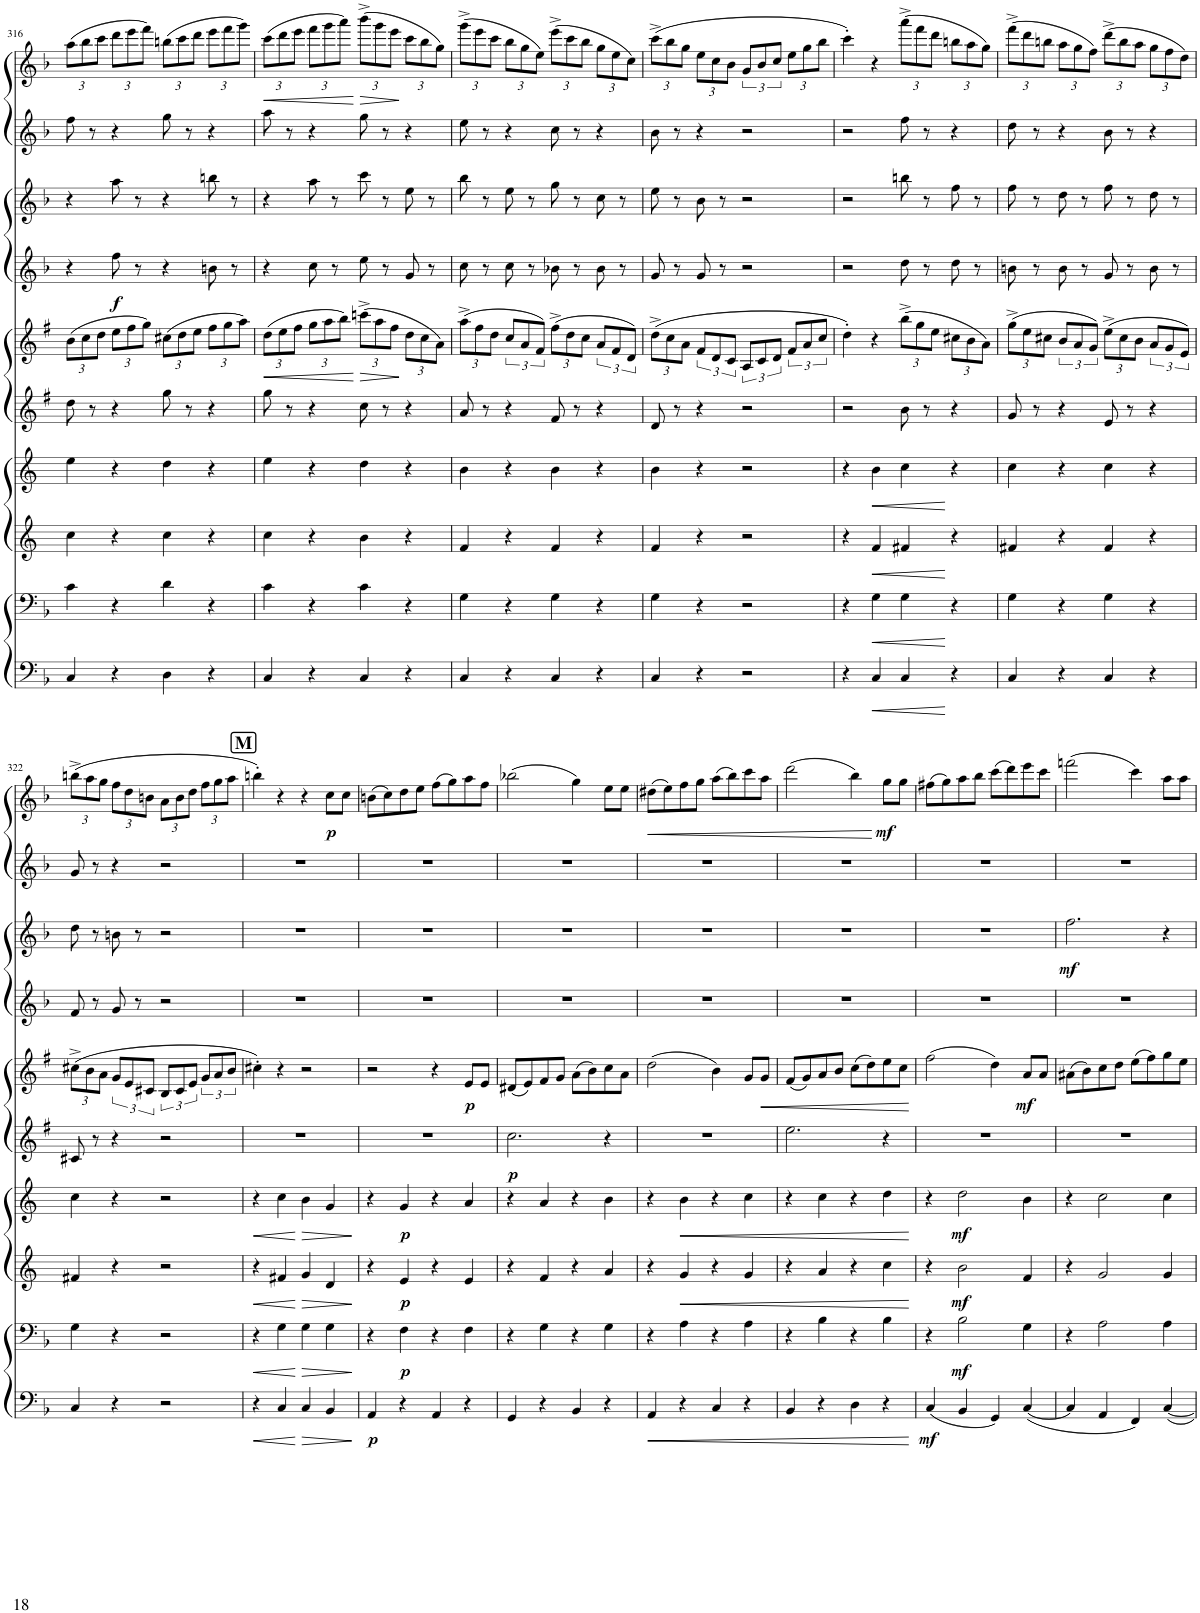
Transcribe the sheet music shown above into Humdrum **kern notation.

**kern	**dynam	**kern	**dynam	**kern	**dynam	**kern	**dynam	**kern	**dynam	**kern	**dynam	**kern	**dynam	**kern	**dynam	**kern	**kern	**dynam
*part10	*part10	*part9	*part9	*part8	*part8	*part7	*part7	*part6	*part6	*part5	*part5	*part4	*part4	*part3	*part3	*part2	*part1	*part1
*staff10	*staff10	*staff9	*staff9	*staff8	*staff8	*staff7	*staff7	*staff6	*staff6	*staff5	*staff5	*staff4	*staff4	*staff3	*staff3	*staff2	*staff1	*staff1
*I"Bassoon 2	*	*I"Bassoon 1	*	*I"Horn 2 in F	*	*I"Horn 1 in F	*	*I"Clarinet 2 in Bb	*	*I"Clarinet 1 in Bb	*	*I"Oboe 2	*	*I"Oboe 1	*	*I"Flute 2	*I"Flute 1	*
*I'Bsn	*	*I'Bsn	*	*I'Hn	*	*I'Hn	*	*I'Cl	*	*I'Cl	*	*I'Ob	*	*I'Ob	*	*I'Fl	*I'Fl	*
!!LO:PB:g=z
*clefF4	*	*clefF4	*	*clefG2	*	*clefG2	*	*clefG2	*	*clefG2	*	*clefG2	*	*clefG2	*	*clefG2	*clefG2	*
*	*	*	*	*Trd4c7	*	*Trd4c7	*	*Trd1c2	*	*Trd1c2	*	*	*	*	*	*	*	*
*k[b-]	*	*k[b-]	*	*k[]	*	*k[]	*	*k[f#]	*	*k[f#]	*	*k[b-]	*	*k[b-]	*	*k[b-]	*k[b-]	*
*M4/4	*	*M4/4	*	*M4/4	*	*M4/4	*	*M4/4	*	*M4/4	*	*M4/4	*	*M4/4	*	*M4/4	*M4/4	*
*met(c)	*	*met(c)	*	*met(c)	*	*met(c)	*	*met(c)	*	*met(c)	*	*met(c)	*	*met(c)	*	*met(c)	*met(c)	*
*	*	*	*	*	*	*	*	*	*	*Xbrackettup	*	*	*	*	*	*	*Xbrackettup	*
=316	=316	=316	=316	=316	=316	=316	=316	=316	=316	=316	=316	=316	=316	=316	=316	=316	=316	=316
4C/	.	4c\	.	4cc\	.	4ee\	.	8dd\	.	(12b\L	.	4r	.	4r	.	8ff\	(12aa\L	.
.	.	.	.	.	.	.	.	.	.	12cc\	.	.	.	.	.	.	12bb-\	.
.	.	.	.	.	.	.	.	8r	.	.	.	.	.	.	.	8r	.	.
.	.	.	.	.	.	.	.	.	.	12dd\J	.	.	.	.	.	.	12ccc\J	.
!	!	!	!	!	!	!	!	!	!	!	!	!	!LO:DY:b	!	!	!	!	!
4r	.	4r	.	4r	.	4r	.	4r	.	12ee\L	.	8ff\	f	8aa\	.	4r	12ddd\L	.
.	.	.	.	.	.	.	.	.	.	12ff#\	.	.	.	.	.	.	12eee\	.
.	.	.	.	.	.	.	.	.	.	.	.	8r	.	8r	.	.	.	.
.	.	.	.	.	.	.	.	.	.	12gg\J)	.	.	.	.	.	.	12fff\J)	.
4D\	.	4d\	.	4cc\	.	4dd\	.	8gg\	.	(12cc#X\L	.	4r	.	4r	.	8gg\	(12bbn\L	.
.	.	.	.	.	.	.	.	.	.	12dd\	.	.	.	.	.	.	12ccc\	.
.	.	.	.	.	.	.	.	8r	.	.	.	.	.	.	.	8r	.	.
.	.	.	.	.	.	.	.	.	.	12ee\J	.	.	.	.	.	.	12ddd\J	.
4r	.	4r	.	4r	.	4r	.	4r	.	12ff#\L	.	8bn\	.	8bbn\	.	4r	12eee\L	.
.	.	.	.	.	.	.	.	.	.	12gg\	.	.	.	.	.	.	12fff\	.
.	.	.	.	.	.	.	.	.	.	.	.	8r	.	8r	.	.	.	.
.	.	.	.	.	.	.	.	.	.	12aa\J)	.	.	.	.	.	.	12ggg\J)	.
=317	=317	=317	=317	=317	=317	=317	=317	=317	=317	=317	=317	=317	=317	=317	=317	=317	=317	=317
!	!	!	!	!	!	!	!	!	!	!	!LO:HP:b	!	!	!	!	!	!	!LO:HP:b
4C/	.	4c\	.	4cc\	.	4ee\	.	8gg\	.	(12dd\L	<	4r	.	4r	.	8aa\	(12ccc\L	<
.	.	.	.	.	.	.	.	.	.	12ee\	.	.	.	.	.	.	12ddd\	.
.	.	.	.	.	.	.	.	8r	.	.	.	.	.	.	.	8r	.	.
.	.	.	.	.	.	.	.	.	.	12ff#\J	.	.	.	.	.	.	12eee\J	.
4r	.	4r	.	4r	.	4r	.	4r	.	12gg\L	.	8cc\	.	8aa\	.	4r	12fff\L	.
.	.	.	.	.	.	.	.	.	.	12aa\	.	.	.	.	.	.	12ggg\	.
.	.	.	.	.	.	.	.	.	.	.	.	8r	.	8r	.	.	.	.
.	.	.	.	.	.	.	.	.	.	12bb\J)	.	.	.	.	.	.	12aaa\J)	.
!	!	!	!	!	!	!	!	!	!	!	!LO:HP:n=1:b	!	!	!	!	!	!	!LO:HP:n=1:b
4C/	.	4c\	.	4b\	.	4dd\	.	8cc\	.	(12cccn^\L	[ >	8ee\	.	8ccc\	.	8gg\	(12bbb-^\L	[ >
.	.	.	.	.	.	.	.	.	.	12aa\	.	.	.	.	.	.	12ggg\	.
.	.	.	.	.	.	.	.	8r	.	.	.	8r	.	8r	.	8r	.	.
.	.	.	.	.	.	.	.	.	.	12ff#\J	.	.	.	.	.	.	12eee\J	.
4r	.	4r	.	4r	.	4r	.	4r	.	12dd\L	]	8g/	.	8ee\	.	4r	12ccc\L	]
.	.	.	.	.	.	.	.	.	.	12cc\	.	.	.	.	.	.	12bb-\	.
.	.	.	.	.	.	.	.	.	.	.	.	8r	.	8r	.	.	.	.
.	.	.	.	.	.	.	.	.	.	12a\J)	.	.	.	.	.	.	12gg\J)	.
=318	=318	=318	=318	=318	=318	=318	=318	=318	=318	=318	=318	=318	=318	=318	=318	=318	=318	=318
4C/	.	4G\	.	4f/	.	4b\	.	8a/	.	(12aa^\L	.	8cc\	.	8bb-\	.	8ee\	(12ggg^\L	.
.	.	.	.	.	.	.	.	.	.	12ff#\	.	.	.	.	.	.	12eee\	.
.	.	.	.	.	.	.	.	8r	.	.	.	8r	.	8r	.	8r	.	.
.	.	.	.	.	.	.	.	.	.	12dd\J	.	.	.	.	.	.	12ccc\J	.
*	*	*	*	*	*	*	*	*	*	*brackettup	*	*	*	*	*	*	*	*
4r	.	4r	.	4r	.	4r	.	4r	.	12cc/L	.	8cc\	.	8ee\	.	4r	12bb-\L	.
.	.	.	.	.	.	.	.	.	.	12a/	.	.	.	.	.	.	12gg\	.
.	.	.	.	.	.	.	.	.	.	.	.	8r	.	8r	.	.	.	.
.	.	.	.	.	.	.	.	.	.	12f#/J)	.	.	.	.	.	.	12ee\J)	.
*	*	*	*	*	*	*	*	*	*	*Xbrackettup	*	*	*	*	*	*	*	*
4C/	.	4G\	.	4f/	.	4b\	.	8f#/	.	(12ff#^\L	.	8b-X\	.	8gg\	.	8cc\	(12eee^\L	.
.	.	.	.	.	.	.	.	.	.	12dd\	.	.	.	.	.	.	12ccc\	.
.	.	.	.	.	.	.	.	8r	.	.	.	8r	.	8r	.	8r	.	.
.	.	.	.	.	.	.	.	.	.	12cc\J	.	.	.	.	.	.	12bb-\J	.
*	*	*	*	*	*	*	*	*	*	*brackettup	*	*	*	*	*	*	*	*
4r	.	4r	.	4r	.	4r	.	4r	.	12a/L	.	8b-\	.	8cc\	.	4r	12gg\L	.
.	.	.	.	.	.	.	.	.	.	12f#/	.	.	.	.	.	.	12ee\	.
.	.	.	.	.	.	.	.	.	.	.	.	8r	.	8r	.	.	.	.
.	.	.	.	.	.	.	.	.	.	12d/J)	.	.	.	.	.	.	12cc\J)	.
=319	=319	=319	=319	=319	=319	=319	=319	=319	=319	=319	=319	=319	=319	=319	=319	=319	=319	=319
*	*	*	*	*	*	*	*	*	*	*Xbrackettup	*	*	*	*	*	*	*	*
4C/	.	4G\	.	4f/	.	4b\	.	8d/	.	(12dd^\L	.	8g/	.	8ee\	.	8b-\	(12ccc^\L	.
.	.	.	.	.	.	.	.	.	.	12cc\	.	.	.	.	.	.	12bb-\	.
.	.	.	.	.	.	.	.	8r	.	.	.	8r	.	8r	.	8r	.	.
.	.	.	.	.	.	.	.	.	.	12a\J	.	.	.	.	.	.	12gg\J	.
*	*	*	*	*	*	*	*	*	*	*brackettup	*	*	*	*	*	*	*	*
4r	.	4r	.	4r	.	4r	.	4r	.	12f#/L	.	8g/	.	8b-\	.	4r	12ee\L	.
.	.	.	.	.	.	.	.	.	.	12d/	.	.	.	.	.	.	12cc\	.
.	.	.	.	.	.	.	.	.	.	.	.	8r	.	8r	.	.	.	.
.	.	.	.	.	.	.	.	.	.	12c/J	.	.	.	.	.	.	12b-\J	.
*	*	*	*	*	*	*	*	*	*	*	*	*	*	*	*	*	*brackettup	*
2r	.	2r	.	2r	.	2r	.	2r	.	12A/L	.	2r	.	2r	.	2r	12g/L	.
.	.	.	.	.	.	.	.	.	.	12c/	.	.	.	.	.	.	12b-/	.
.	.	.	.	.	.	.	.	.	.	12d/J	.	.	.	.	.	.	12cc/J	.
*	*	*	*	*	*	*	*	*	*	*	*	*	*	*	*	*	*Xbrackettup	*
.	.	.	.	.	.	.	.	.	.	12f#/L	.	.	.	.	.	.	12ee\L	.
.	.	.	.	.	.	.	.	.	.	12a/	.	.	.	.	.	.	12gg\	.
.	.	.	.	.	.	.	.	.	.	12cc/J	.	.	.	.	.	.	12bb-\J	.
=320	=320	=320	=320	=320	=320	=320	=320	=320	=320	=320	=320	=320	=320	=320	=320	=320	=320	=320
4r	.	4r	.	4r	.	4r	.	2r	.	4dd'\)	.	2r	.	2r	.	2r	4ccc'\)	.
!	!LO:HP:b	!	!LO:HP:b	!	!LO:HP:b	!	!LO:HP:b	!	!	!	!	!	!	!	!	!	!	!
4C/	<	4G\	<	4f/	<	4b\	<	.	.	4r	.	.	.	.	.	.	4r	.
*	*	*	*	*	*	*	*	*	*	*Xbrackettup	*	*	*	*	*	*	*	*
4C/	.	4G\	.	4f#X/	.	4cc\	.	8b\	.	(12bb^\L	.	8dd\	.	8bbn\	.	8ff\	(12aaa^\L	.
.	.	.	.	.	.	.	.	.	.	12gg\	.	.	.	.	.	.	12fff\	.
.	.	.	.	.	.	.	.	8r	.	.	.	8r	.	8r	.	8r	.	.
.	.	.	.	.	.	.	.	.	.	12ee\J	.	.	.	.	.	.	12ddd\J	.
4r	[	4r	[	4r	[	4r	[	4r	.	12cc#X\L	.	8dd\	.	8ff\	.	4r	12bbn\L	.
.	.	.	.	.	.	.	.	.	.	12b\	.	.	.	.	.	.	12aa\	.
.	.	.	.	.	.	.	.	.	.	.	.	8r	.	8r	.	.	.	.
.	.	.	.	.	.	.	.	.	.	12a\J)	.	.	.	.	.	.	12gg\J)	.
=321	=321	=321	=321	=321	=321	=321	=321	=321	=321	=321	=321	=321	=321	=321	=321	=321	=321	=321
4C/	.	4G\	.	4f#X/	.	4cc\	.	8g/	.	(12gg^\L	.	8bn\	.	8ff\	.	8dd\	(12fff^\L	.
.	.	.	.	.	.	.	.	.	.	12ee\	.	.	.	.	.	.	12ddd\	.
.	.	.	.	.	.	.	.	8r	.	.	.	8r	.	8r	.	8r	.	.
.	.	.	.	.	.	.	.	.	.	12cc#X\J	.	.	.	.	.	.	12bbn\J	.
*	*	*	*	*	*	*	*	*	*	*brackettup	*	*	*	*	*	*	*	*
4r	.	4r	.	4r	.	4r	.	4r	.	12b/L	.	8b\	.	8dd\	.	4r	12aa\L	.
.	.	.	.	.	.	.	.	.	.	12a/	.	.	.	.	.	.	12gg\	.
.	.	.	.	.	.	.	.	.	.	.	.	8r	.	8r	.	.	.	.
.	.	.	.	.	.	.	.	.	.	12g/J)	.	.	.	.	.	.	12ff\J)	.
*	*	*	*	*	*	*	*	*	*	*Xbrackettup	*	*	*	*	*	*	*	*
4C/	.	4G\	.	4f#/	.	4cc\	.	8e/	.	(12ee^\L	.	8g/	.	8ff\	.	8b-\	(12ddd^\L	.
.	.	.	.	.	.	.	.	.	.	12cc#\	.	.	.	.	.	.	12bb\	.
.	.	.	.	.	.	.	.	8r	.	.	.	8r	.	8r	.	8r	.	.
.	.	.	.	.	.	.	.	.	.	12b\J	.	.	.	.	.	.	12aa\J	.
*	*	*	*	*	*	*	*	*	*	*brackettup	*	*	*	*	*	*	*	*
4r	.	4r	.	4r	.	4r	.	4r	.	12a/L	.	8b\	.	8dd\	.	4r	12gg\L	.
.	.	.	.	.	.	.	.	.	.	12g/	.	.	.	.	.	.	12ff\	.
.	.	.	.	.	.	.	.	.	.	.	.	8r	.	8r	.	.	.	.
.	.	.	.	.	.	.	.	.	.	12e/J)	.	.	.	.	.	.	12dd\J)	.
!!LO:LB:g=z
=322	=322	=322	=322	=322	=322	=322	=322	=322	=322	=322	=322	=322	=322	=322	=322	=322	=322	=322
*	*	*	*	*	*	*	*	*	*	*Xbrackettup	*	*	*	*	*	*	*	*
4C/	.	4G\	.	4f#X/	.	4cc\	.	8c#X/	.	(12cc#X^\L	.	8f/	.	8dd\	.	8g/	(12bbn^\L	.
.	.	.	.	.	.	.	.	.	.	12b\	.	.	.	.	.	.	12aa\	.
.	.	.	.	.	.	.	.	8r	.	.	.	8r	.	8r	.	8r	.	.
.	.	.	.	.	.	.	.	.	.	12a\J	.	.	.	.	.	.	12gg\J	.
*	*	*	*	*	*	*	*	*	*	*brackettup	*	*	*	*	*	*	*	*
4r	.	4r	.	4r	.	4r	.	4r	.	12g/L	.	8g/	.	8bn\	.	4r	12ff\L	.
.	.	.	.	.	.	.	.	.	.	12e/	.	.	.	.	.	.	12dd\	.
.	.	.	.	.	.	.	.	.	.	.	.	8r	.	8r	.	.	.	.
.	.	.	.	.	.	.	.	.	.	12c#X/J	.	.	.	.	.	.	12bn\J	.
2r	.	2r	.	2r	.	2r	.	2r	.	12B/L	.	2r	.	2r	.	2r	12a\L	.
.	.	.	.	.	.	.	.	.	.	12c#/	.	.	.	.	.	.	12b\	.
.	.	.	.	.	.	.	.	.	.	12e/J	.	.	.	.	.	.	12dd\J	.
.	.	.	.	.	.	.	.	.	.	12g/L	.	.	.	.	.	.	12ff\L	.
.	.	.	.	.	.	.	.	.	.	12a/	.	.	.	.	.	.	12gg\	.
.	.	.	.	.	.	.	.	.	.	12b/J	.	.	.	.	.	.	12aa\J	.
!!LO:REH:place=s1:a:B:cj:fs=14:t=M
=323	=323	=323	=323	=323	=323	=323	=323	=323	=323	=323	=323	=323	=323	=323	=323	=323	=323	=323
!	!LO:HP:b	!	!LO:HP:b	!	!LO:HP:b	!	!LO:HP:b	!	!	!	!	!	!	!	!	!	!	!
4r	<	4r	<	4r	<	4r	<	1r	.	4cc#X'\)	.	1r	.	1r	.	1r	4bbn'\)	.
4C/	.	4G\	.	4f#X/	.	4cc\	.	.	.	4r	.	.	.	.	.	.	4r	.
!	!LO:HP:n=1:b	!	!LO:HP:n=1:b	!	!LO:HP:n=1:b	!	!LO:HP:n=1:b	!	!	!	!	!	!	!	!	!	!	!
4C/	[ >	4G\	[ >	4g/	[ >	4b\	[ >	.	.	2r	.	.	.	.	.	.	4r	.
!	!	!	!	!	!	!	!	!	!	!	!	!	!	!	!	!	!	!LO:DY:b
4BB-/	.	4G\	.	4d/	.	4g/	.	.	.	.	.	.	.	.	.	.	8cc\L	p
.	.	.	.	.	.	.	.	.	.	.	.	.	.	.	.	.	8cc\J	.
.	]	.	]	.	]	.	]	.	.	.	.	.	.	.	.	.	.	.
=324	=324	=324	=324	=324	=324	=324	=324	=324	=324	=324	=324	=324	=324	=324	=324	=324	=324	=324
!	!LO:DY:b	!	!	!	!	!	!	!	!	!	!	!	!	!	!	!	!	!
4AA/	p	4r	.	4r	.	4r	.	1r	.	2r	.	1r	.	1r	.	1r	(8bn\L	.
.	.	.	.	.	.	.	.	.	.	.	.	.	.	.	.	.	8cc\)	.
!	!	!	!LO:DY:b	!	!LO:DY:b	!	!LO:DY:b	!	!	!	!	!	!	!	!	!	!	!
4r	.	4F\	p	4e/	p	4g/	p	.	.	.	.	.	.	.	.	.	8dd\	.
.	.	.	.	.	.	.	.	.	.	.	.	.	.	.	.	.	8ee\J	.
4AA/	.	4r	.	4r	.	4r	.	.	.	4r	.	.	.	.	.	.	(8ff\L	.
.	.	.	.	.	.	.	.	.	.	.	.	.	.	.	.	.	8gg\)	.
!	!	!	!	!	!	!	!	!	!	!	!LO:DY:b	!	!	!	!	!	!	!
4r	.	4F\	.	4e/	.	4a/	.	.	.	8e/L	p	.	.	.	.	.	8aa\	.
.	.	.	.	.	.	.	.	.	.	8e/J	.	.	.	.	.	.	8ff\J	.
=325	=325	=325	=325	=325	=325	=325	=325	=325	=325	=325	=325	=325	=325	=325	=325	=325	=325	=325
!	!	!	!	!	!	!	!	!	!LO:DY:b	!	!	!	!	!	!	!	!	!
4GG/	.	4r	.	4r	.	4r	.	2.cc\	p	(8d#X/L	.	1r	.	1r	.	1r	(2bb-X\	.
.	.	.	.	.	.	.	.	.	.	8e/)	.	.	.	.	.	.	.	.
4r	.	4G\	.	4f/	.	4a/	.	.	.	8f#/	.	.	.	.	.	.	.	.
.	.	.	.	.	.	.	.	.	.	8g/J	.	.	.	.	.	.	.	.
4BB-/	.	4r	.	4r	.	4r	.	.	.	(8a\L	.	.	.	.	.	.	4gg\)	.
.	.	.	.	.	.	.	.	.	.	8b\)	.	.	.	.	.	.	.	.
4r	.	4G\	.	4a/	.	4b\	.	4r	.	8cc\	.	.	.	.	.	.	8ee\L	.
.	.	.	.	.	.	.	.	.	.	8a\J	.	.	.	.	.	.	8ee\J	.
=326	=326	=326	=326	=326	=326	=326	=326	=326	=326	=326	=326	=326	=326	=326	=326	=326	=326	=326
!	!LO:HP:b	!	!	!	!	!	!	!	!	!	!	!	!	!	!	!	!	!LO:HP:b
4AA/	<	4r	.	4r	.	4r	.	1r	.	(2dd\	.	1r	.	1r	.	1r	(8dd#X\L	<
.	.	.	.	.	.	.	.	.	.	.	.	.	.	.	.	.	8ee\)	.
!	!	!	!	!	!LO:HP:b	!	!LO:HP:b	!	!	!	!	!	!	!	!	!	!	!
4r	.	4A\	.	4g/	<	4b\	<	.	.	.	.	.	.	.	.	.	8ff\	.
.	.	.	.	.	.	.	.	.	.	.	.	.	.	.	.	.	8gg\J	.
4C/	.	4r	.	4r	.	4r	.	.	.	4b\)	.	.	.	.	.	.	(8aa\L	.
.	.	.	.	.	.	.	.	.	.	.	.	.	.	.	.	.	8bb-\)	.
4r	.	4A\	.	4g/	.	4cc\	.	.	.	8g/L	.	.	.	.	.	.	8ccc\	.
!	!	!	!	!	!	!	!	!	!	!	!LO:HP:b	!	!	!	!	!	!	!
.	.	.	.	.	.	.	.	.	.	8g/J	<	.	.	.	.	.	8aa\J	.
=327	=327	=327	=327	=327	=327	=327	=327	=327	=327	=327	=327	=327	=327	=327	=327	=327	=327	=327
4BB-/	.	4r	.	4r	.	4r	.	2.ee\	.	(8f#/L	.	1r	.	1r	.	1r	(2ddd\	.
.	.	.	.	.	.	.	.	.	.	8g/)	.	.	.	.	.	.	.	.
4r	.	4B-\	.	4a/	.	4cc\	.	.	.	8a/	.	.	.	.	.	.	.	.
.	.	.	.	.	.	.	.	.	.	8b/J	.	.	.	.	.	.	.	.
4D\	.	4r	.	4r	.	4r	.	.	.	(8cc\L	.	.	.	.	.	.	4bb-\)	.
.	.	.	.	.	.	.	.	.	.	8dd\)	.	.	.	.	.	.	.	.
!	!	!	!	!	!	!	!	!	!	!	!	!	!	!	!	!	!	!LO:DY:n=1:b
4r	.	4B-\	.	4cc\	.	4dd\	.	4r	.	8ee\	.	.	.	.	.	.	8gg\L	[ mf
.	.	.	.	.	.	.	.	.	.	8cc\J	.	.	.	.	.	.	8gg\J	.
.	[	.	.	.	[	.	[	.	.	.	[	.	.	.	.	.	.	.
=328	=328	=328	=328	=328	=328	=328	=328	=328	=328	=328	=328	=328	=328	=328	=328	=328	=328	=328
!	!LO:DY:b	!	!	!	!	!	!	!	!	!	!	!	!	!	!	!	!	!
(4C/	mf	4r	.	4r	.	4r	.	1r	.	(2ff#\	.	1r	.	1r	.	1r	(8ff#X\L	.
.	.	.	.	.	.	.	.	.	.	.	.	.	.	.	.	.	8gg\)	.
!	!	!	!LO:DY:b	!	!LO:DY:b	!	!LO:DY:b	!	!	!	!	!	!	!	!	!	!	!
4BB-/	.	2B-\	mf	2b\	mf	2dd\	mf	.	.	.	.	.	.	.	.	.	8aa\	.
.	.	.	.	.	.	.	.	.	.	.	.	.	.	.	.	.	8bb-\J	.
4GG/)	.	.	.	.	.	.	.	.	.	4dd\)	.	.	.	.	.	.	(8ccc\L	.
.	.	.	.	.	.	.	.	.	.	.	.	.	.	.	.	.	8ddd\)	.
!	!	!	!	!	!	!	!	!	!	!	!LO:DY:b	!	!	!	!	!	!	!
([4C/	.	4G\	.	4f/	.	4b\	.	.	.	8a/L	mf	.	.	.	.	.	8eee\	.
.	.	.	.	.	.	.	.	.	.	8a/J	.	.	.	.	.	.	8ccc\J	.
=329	=329	=329	=329	=329	=329	=329	=329	=329	=329	=329	=329	=329	=329	=329	=329	=329	=329	=329
!	!	!	!	!	!	!	!	!	!	!	!	!	!	!	!LO:DY:b	!	!	!
4C/]	.	4r	.	4r	.	4r	.	1r	.	(8a#X\L	.	1r	.	2.ff\	mf	1r	(2fffn\	.
.	.	.	.	.	.	.	.	.	.	8b\)	.	.	.	.	.	.	.	.
4AA/	.	2A\	.	2g/	.	2cc\	.	.	.	8cc\	.	.	.	.	.	.	.	.
.	.	.	.	.	.	.	.	.	.	8dd\J	.	.	.	.	.	.	.	.
4FF/)	.	.	.	.	.	.	.	.	.	(8ee\L	.	.	.	.	.	.	4ccc\)	.
.	.	.	.	.	.	.	.	.	.	8ff#\)	.	.	.	.	.	.	.	.
[4C/	.	4A\	.	4g/	.	4cc\	.	.	.	8gg\	.	.	.	4r	.	.	8aa\L	.
.	.	.	.	.	.	.	.	.	.	8ee\J	.	.	.	.	.	.	8aa\J	.
=	=	=	=	=	=	=	=	=	=	=	=	=	=	=	=	=	=	=
*-	*-	*-	*-	*-	*-	*-	*-	*-	*-	*-	*-	*-	*-	*-	*-	*-	*-	*-
